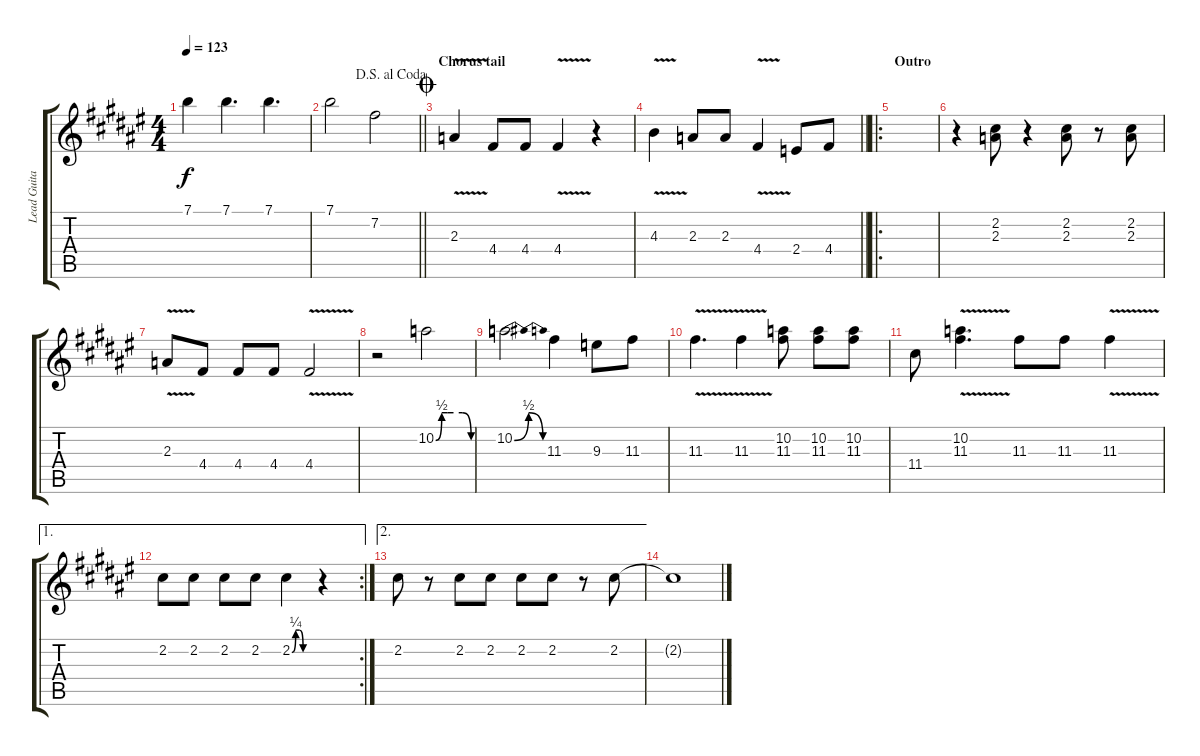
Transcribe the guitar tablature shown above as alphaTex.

\track ("Lead Guitar" "Lead Guita") {instrument overdrivenguitar}
\staff {score tabs}
\tuning (E4 B3 G3 D3 A2 E2) {hide}
\ts (4 4)
\tempo 123
\clef g2
\ks f#
7.1.4{dy f} 7.1.4{d} 7.1.4{d} |
\jump dalsegnoalcoda
\barLineRight lightlight
7.1.2 7.2.2 |
\section ("" "Chorus tail")
\jump coda
2.3{v}.4 4.4.8 4.4.8 4.4{v}.4 r.4 |
\barLineRight lightlight
4.3{v}.4 2.3.8 2.3.8 4.4{v}.4 2.4.8 4.4.8 |
\ro
\section ("" "Outro")
|
r.4 (2.2 2.3).8 r.4 (2.2 2.3).8 r.8 (2.2 2.3).8 |
2.3{v}.8 4.4.8 4.4.8 4.4.8 4.4{v}.2 |
r.2 10.2{be (custom 0 0 10 2 20 2 30 2 45 2 60 0)}.2 |
10.2{be (bendrelease 0 0 15 2 45 2 60 0)}.2 11.3.4 9.3.8 11.3.8 |
11.3{v}.4{d} 11.3{v}.4 (10.2 11.3).8 (10.2 11.3).8 (10.2 11.3).8 |
11.4.8 (10.2{v} 11.3{v}).4{d} 11.3.8 11.3.8 11.3{v}.4 |
\ae 1
\rc 2
2.2.8 2.2.8 2.2.8 2.2.8 2.2{be (custom 0 0 10 1 20 1 30 0 60 0)}.4 r.4 |
\ae 2
2.2.8 r.8 2.2.8 2.2.8 2.2.8 2.2.8 r.8 2.2.8 |
2.2{t}.1
